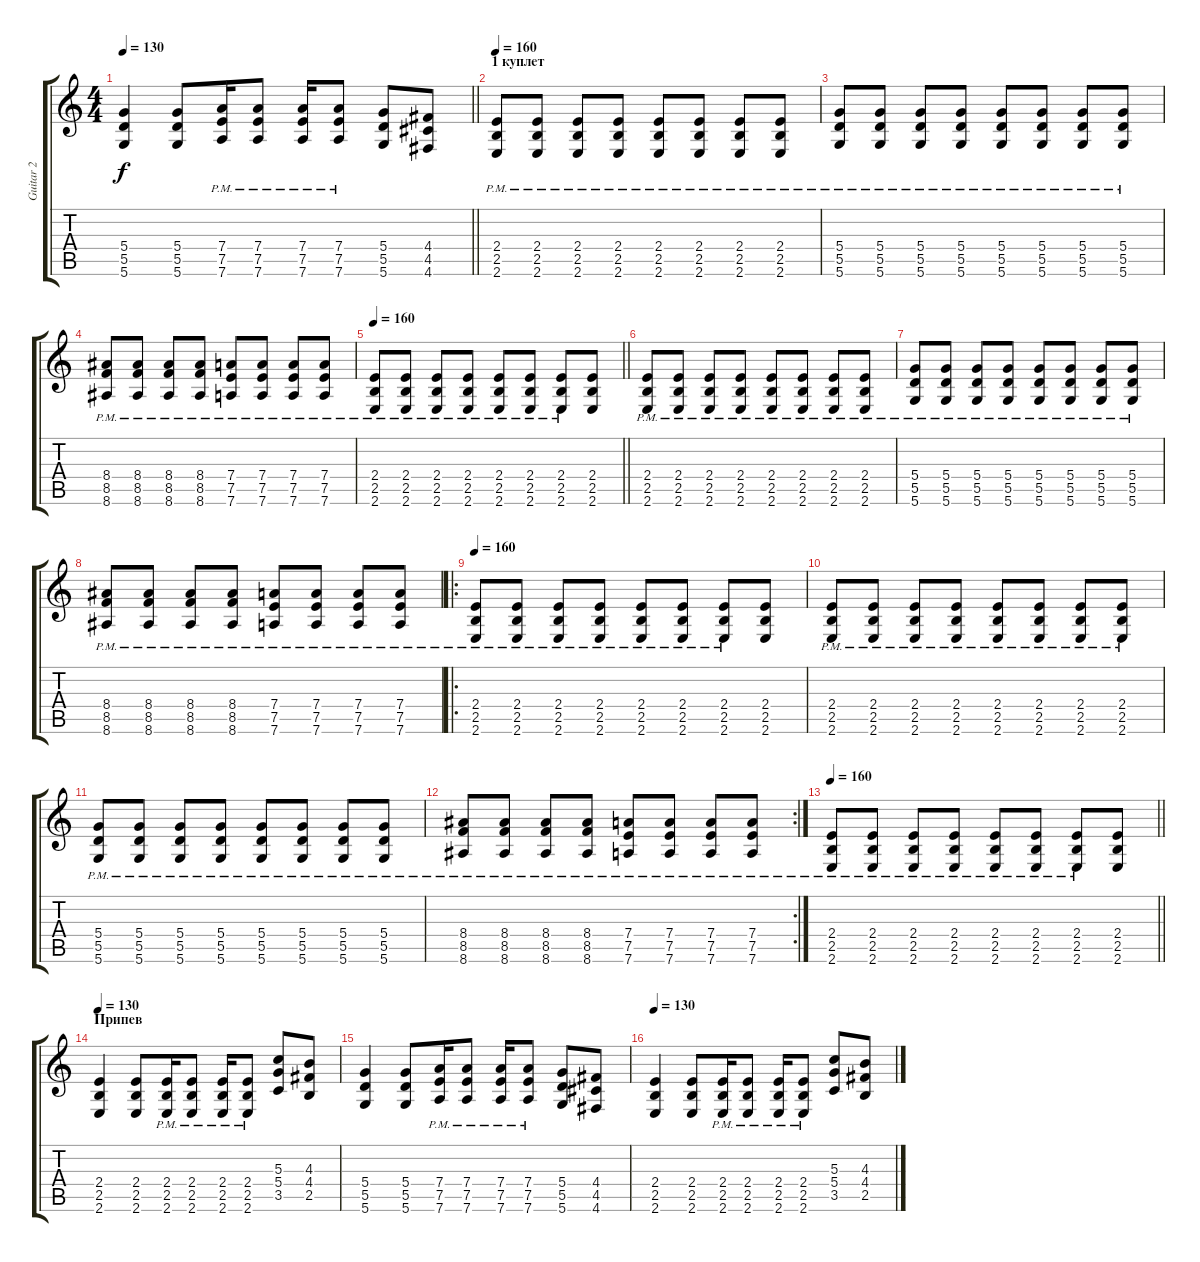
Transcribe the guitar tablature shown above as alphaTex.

\track ("Guitar 2" "Guitar 2") {instrument overdrivenguitar}
\staff {score tabs}
\tuning (E4 B3 G3 D3 A2 D2) {hide}
\ts (4 4)
\tempo 130
\clef g2
\barLineRight lightlight
\ks c
(5.4 5.5 5.6).4{dy f} (5.4 5.5 5.6).8 (7.4{pm} 7.5{pm} 7.6).16 (7.4{pm} 7.5{pm} 7.6).8 (7.4{pm} 7.5{pm} 7.6).16 (7.4{pm} 7.5{pm} 7.6).8 (5.4 5.5 5.6).8 (4.4 4.5 4.6).8 |
\section ("" "1 куплет")
\tempo 160
(2.4{pm} 2.5{pm} 2.6{pm}).8{instrument overdrivenguitar} (2.4{pm} 2.5{pm} 2.6{pm}).8 (2.4{pm} 2.5{pm} 2.6{pm}).8 (2.4{pm} 2.5{pm} 2.6{pm}).8 (2.4{pm} 2.5{pm} 2.6{pm}).8 (2.4{pm} 2.5{pm} 2.6{pm}).8 (2.4{pm} 2.5{pm} 2.6{pm}).8 (2.4{pm} 2.5{pm} 2.6{pm}).8 |
(5.4{pm} 5.5 5.6{pm}).8 (5.4{pm} 5.5 5.6{pm}).8 (5.4{pm} 5.5 5.6{pm}).8 (5.4{pm} 5.5 5.6{pm}).8 (5.4{pm} 5.5 5.6{pm}).8 (5.4{pm} 5.5 5.6{pm}).8 (5.4{pm} 5.5 5.6{pm}).8 (5.4{pm} 5.5 5.6{pm}).8 |
(8.4{pm} 8.5{pm} 8.6).8 (8.4{pm} 8.5{pm} 8.6).8 (8.4{pm} 8.5{pm} 8.6).8 (8.4{pm} 8.5{pm} 8.6).8 (7.4{pm} 7.5{pm} 7.6).8 (7.4{pm} 7.5{pm} 7.6).8 (7.4{pm} 7.5{pm} 7.6).8 (7.4{pm} 7.5{pm} 7.6).8 |
\tempo 160
\barLineRight lightlight
(2.4{pm} 2.5{pm} 2.6{pm}).8 (2.4{pm} 2.5{pm} 2.6{pm}).8 (2.4{pm} 2.5{pm} 2.6{pm}).8 (2.4{pm} 2.5{pm} 2.6{pm}).8 (2.4{pm} 2.5{pm} 2.6{pm}).8 (2.4{pm} 2.5{pm} 2.6{pm}).8 (2.4{pm} 2.5{pm} 2.6{pm}).8 (2.4 2.5 2.6).8 |
(2.4{pm} 2.5{pm} 2.6{pm}).8{instrument overdrivenguitar} (2.4{pm} 2.5{pm} 2.6{pm}).8 (2.4{pm} 2.5{pm} 2.6{pm}).8 (2.4{pm} 2.5{pm} 2.6{pm}).8 (2.4{pm} 2.5{pm} 2.6{pm}).8 (2.4{pm} 2.5{pm} 2.6{pm}).8 (2.4{pm} 2.5{pm} 2.6{pm}).8 (2.4{pm} 2.5{pm} 2.6{pm}).8 |
(5.4{pm} 5.5 5.6{pm}).8 (5.4{pm} 5.5 5.6{pm}).8 (5.4{pm} 5.5 5.6{pm}).8 (5.4{pm} 5.5 5.6{pm}).8 (5.4{pm} 5.5 5.6{pm}).8 (5.4{pm} 5.5 5.6{pm}).8 (5.4{pm} 5.5 5.6{pm}).8 (5.4{pm} 5.5 5.6{pm}).8 |
(8.4{pm} 8.5{pm} 8.6).8 (8.4{pm} 8.5{pm} 8.6).8 (8.4{pm} 8.5{pm} 8.6).8 (8.4{pm} 8.5{pm} 8.6).8 (7.4{pm} 7.5{pm} 7.6).8 (7.4{pm} 7.5{pm} 7.6).8 (7.4{pm} 7.5{pm} 7.6).8 (7.4{pm} 7.5{pm} 7.6).8 |
\ro
\tempo 160
(2.4{pm} 2.5{pm} 2.6{pm}).8 (2.4{pm} 2.5{pm} 2.6{pm}).8 (2.4{pm} 2.5{pm} 2.6{pm}).8 (2.4{pm} 2.5{pm} 2.6{pm}).8 (2.4{pm} 2.5{pm} 2.6{pm}).8 (2.4{pm} 2.5{pm} 2.6{pm}).8 (2.4{pm} 2.5{pm} 2.6{pm}).8 (2.4 2.5 2.6).8 |
(2.4{pm} 2.5{pm} 2.6{pm}).8{instrument overdrivenguitar} (2.4{pm} 2.5{pm} 2.6{pm}).8 (2.4{pm} 2.5{pm} 2.6{pm}).8 (2.4{pm} 2.5{pm} 2.6{pm}).8 (2.4{pm} 2.5{pm} 2.6{pm}).8 (2.4{pm} 2.5{pm} 2.6{pm}).8 (2.4{pm} 2.5{pm} 2.6{pm}).8 (2.4{pm} 2.5{pm} 2.6{pm}).8 |
(5.4{pm} 5.5 5.6{pm}).8 (5.4{pm} 5.5 5.6{pm}).8 (5.4{pm} 5.5 5.6{pm}).8 (5.4{pm} 5.5 5.6{pm}).8 (5.4{pm} 5.5 5.6{pm}).8 (5.4{pm} 5.5 5.6{pm}).8 (5.4{pm} 5.5 5.6{pm}).8 (5.4{pm} 5.5 5.6{pm}).8 |
\rc 2
(8.4{pm} 8.5{pm} 8.6).8 (8.4{pm} 8.5{pm} 8.6).8 (8.4{pm} 8.5{pm} 8.6).8 (8.4{pm} 8.5{pm} 8.6).8 (7.4{pm} 7.5{pm} 7.6).8 (7.4{pm} 7.5{pm} 7.6).8 (7.4{pm} 7.5{pm} 7.6).8 (7.4{pm} 7.5{pm} 7.6).8 |
\tempo 160
\barLineRight lightlight
(2.4{pm} 2.5{pm} 2.6{pm}).8 (2.4{pm} 2.5{pm} 2.6{pm}).8 (2.4{pm} 2.5{pm} 2.6{pm}).8 (2.4{pm} 2.5{pm} 2.6{pm}).8 (2.4{pm} 2.5{pm} 2.6{pm}).8 (2.4{pm} 2.5{pm} 2.6{pm}).8 (2.4{pm} 2.5{pm} 2.6{pm}).8 (2.4 2.5 2.6).8 |
\section ("" "Припев")
\tempo 130
(2.4 2.5 2.6).4{balance 0 instrument overdrivenguitar} (2.4 2.5 2.6).8 (2.4{pm} 2.5{pm} 2.6{pm}).16 (2.4{pm} 2.5{pm} 2.6{pm}).8 (2.4{pm} 2.5{pm} 2.6{pm}).16 (2.4{pm} 2.5{pm} 2.6{pm}).8 (5.3 5.4 3.5).8 (4.3 4.4 2.5).8 |
(5.4 5.5 5.6).4 (5.4 5.5 5.6).8 (7.4{pm} 7.5{pm} 7.6).16 (7.4{pm} 7.5{pm} 7.6).8 (7.4{pm} 7.5{pm} 7.6).16 (7.4{pm} 7.5{pm} 7.6).8 (5.4 5.5 5.6).8 (4.4 4.5 4.6).8 |
\tempo 130
(2.4 2.5 2.6).4{balance 0 instrument overdrivenguitar} (2.4 2.5 2.6).8 (2.4{pm} 2.5{pm} 2.6{pm}).16 (2.4{pm} 2.5{pm} 2.6{pm}).8 (2.4{pm} 2.5{pm} 2.6{pm}).16 (2.4{pm} 2.5{pm} 2.6{pm}).8 (5.3 5.4 3.5).8 (4.3 4.4 2.5).8
